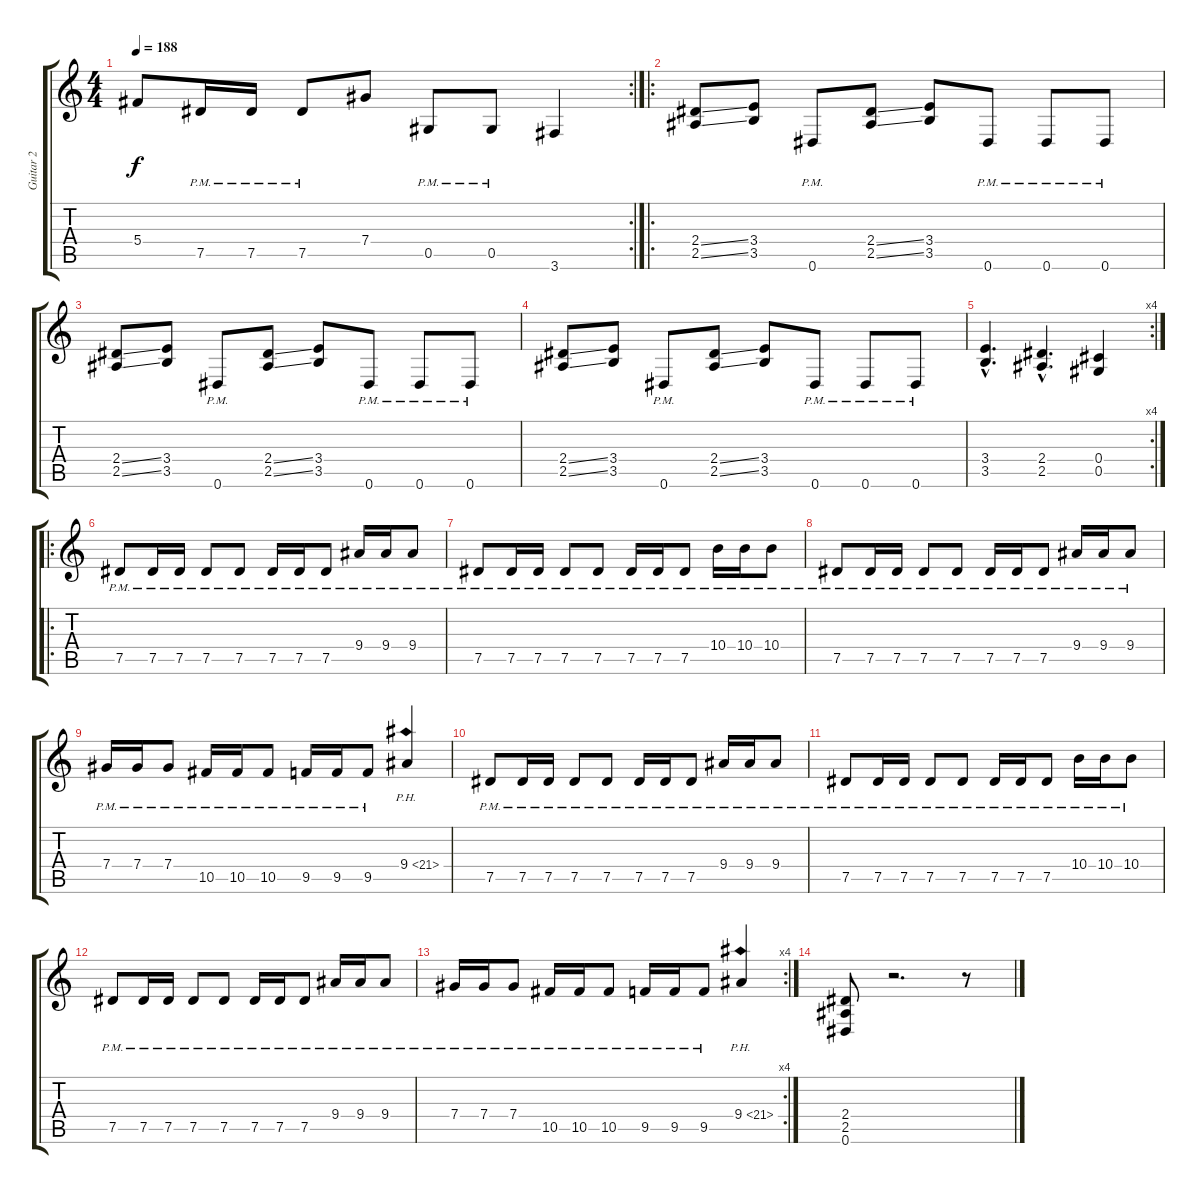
\track ("Guitar 2" "Guitar 2") {instrument distortionguitar}
\staff {score tabs}
\tuning (Eb4 Bb3 Gb3 Db3 Ab2 Eb2) {hide}
\rc 2
\ts (4 4)
\tempo 188
\clef g2
\ks c
5.4.8{dy f} 7.5{pm}.16 7.5{pm}.16 7.5{pm}.8 7.4.8 0.5{pm}.8 0.5{pm}.8 3.6.4 |
\ro
(2.4{ss} 2.5{ss}).8 (3.4 3.5).8 0.6{pm}.8 (2.4{ss} 2.5{ss}).8 (3.4 3.5).8 0.6{pm}.8 0.6{pm}.8 0.6{pm}.8 |
(2.4{ss} 2.5{ss}).8 (3.4 3.5).8 0.6{pm}.8 (2.4{ss} 2.5{ss}).8 (3.4 3.5).8 0.6{pm}.8 0.6{pm}.8 0.6{pm}.8 |
(2.4{ss} 2.5{ss}).8 (3.4 3.5).8 0.6{pm}.8 (2.4{ss} 2.5{ss}).8 (3.4 3.5).8 0.6{pm}.8 0.6{pm}.8 0.6{pm}.8 |
\rc 4
(3.4{hac} 3.5{hac}).4{d} (2.4{hac} 2.5{hac}).4{d} (0.4 0.5).4 |
\ro
7.5{pm}.8 7.5{pm}.16 7.5{pm}.16 7.5{pm}.8 7.5{pm}.8 7.5{pm}.16 7.5{pm}.16 7.5{pm}.8 9.4{pm}.16 9.4{pm}.16 9.4{pm}.8 |
7.5{pm}.8 7.5{pm}.16 7.5{pm}.16 7.5{pm}.8 7.5{pm}.8 7.5{pm}.16 7.5{pm}.16 7.5{pm}.8 10.4{pm}.16 10.4{pm}.16 10.4{pm}.8 |
7.5{pm}.8 7.5{pm}.16 7.5{pm}.16 7.5{pm}.8 7.5{pm}.8 7.5{pm}.16 7.5{pm}.16 7.5{pm}.8 9.4{pm}.16 9.4{pm}.16 9.4{pm}.8 |
7.4{pm}.16 7.4{pm}.16 7.4{pm}.8 10.5{pm}.16 10.5{pm}.16 10.5{pm}.8 9.5{pm}.16 9.5{pm}.16 9.5{pm}.8 9.4{ph 12}.4 |
7.5{pm}.8 7.5{pm}.16 7.5{pm}.16 7.5{pm}.8 7.5{pm}.8 7.5{pm}.16 7.5{pm}.16 7.5{pm}.8 9.4{pm}.16 9.4{pm}.16 9.4{pm}.8 |
7.5{pm}.8 7.5{pm}.16 7.5{pm}.16 7.5{pm}.8 7.5{pm}.8 7.5{pm}.16 7.5{pm}.16 7.5{pm}.8 10.4{pm}.16 10.4{pm}.16 10.4{pm}.8 |
7.5{pm}.8 7.5{pm}.16 7.5{pm}.16 7.5{pm}.8 7.5{pm}.8 7.5{pm}.16 7.5{pm}.16 7.5{pm}.8 9.4{pm}.16 9.4{pm}.16 9.4{pm}.8 |
\rc 4
7.4{pm}.16 7.4{pm}.16 7.4{pm}.8 10.5{pm}.16 10.5{pm}.16 10.5{pm}.8 9.5{pm}.16 9.5{pm}.16 9.5{pm}.8 9.4{ph 12}.4 |
(2.4 2.5 0.6).8 r.2{d} r.8
